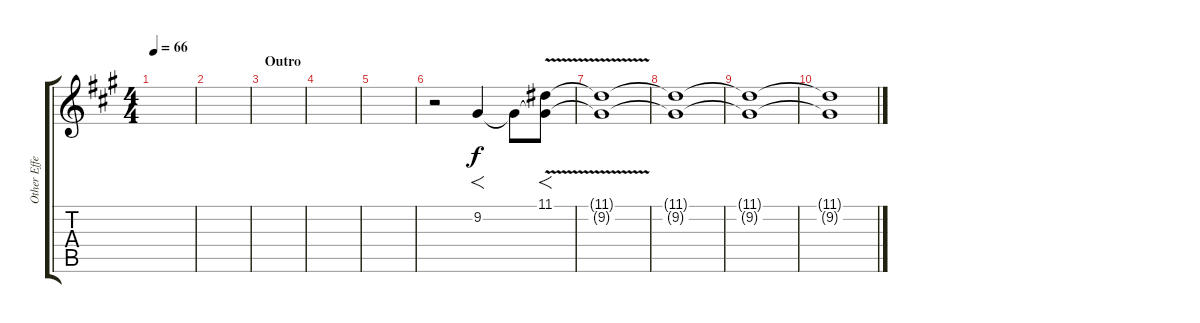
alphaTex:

\track ("Other Effects" "Other Effe") {instrument pad4choir}
\staff {score tabs}
\tuning (E4 B3 G3 D3 A2 E2) {hide}
\ts (4 4)
\tempo 66
\clef g2
\ks a
|
|
\section ("" "Outro")
|
|
|
r.2 9.2.4{f} 9.2{t}.8 (11.1{v} 9.2{t}).8{f} |
(11.1{t} 9.2{t}).1{volume 0} |
(11.1{t} 9.2{t}).1 |
(11.1{t} 9.2{t}).1 |
(11.1{t} 9.2{t}).1
